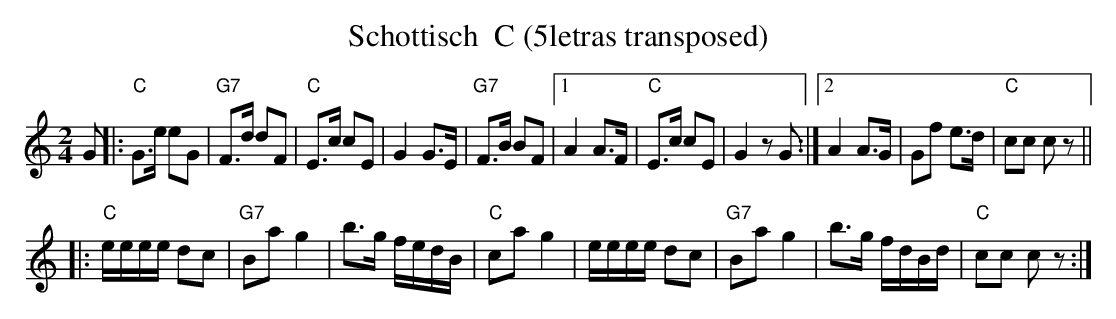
X:1
T: Schottisch  C (5letras transposed)
M:2/4
L:1/8
K:C transpose=3 %%MIDI gchordon
G |: "C"G>e eG | "G7"F>d dF | "C"E>c cE | G2G>E |  "G7"F>B BF |1 A2A>F | "C"E>c cE | G2zG :|2 A2 A>G | Gf e>d | "C"cc cz ||
|: "C"e/e/e/e/ dc | "G7"Bag2 | b>g f/e/d/B/ | "C"cag2 | e/e/e/e/ dc | "G7"Bag2 | b>g f/d/B/d/ | "C"cc cz :|
